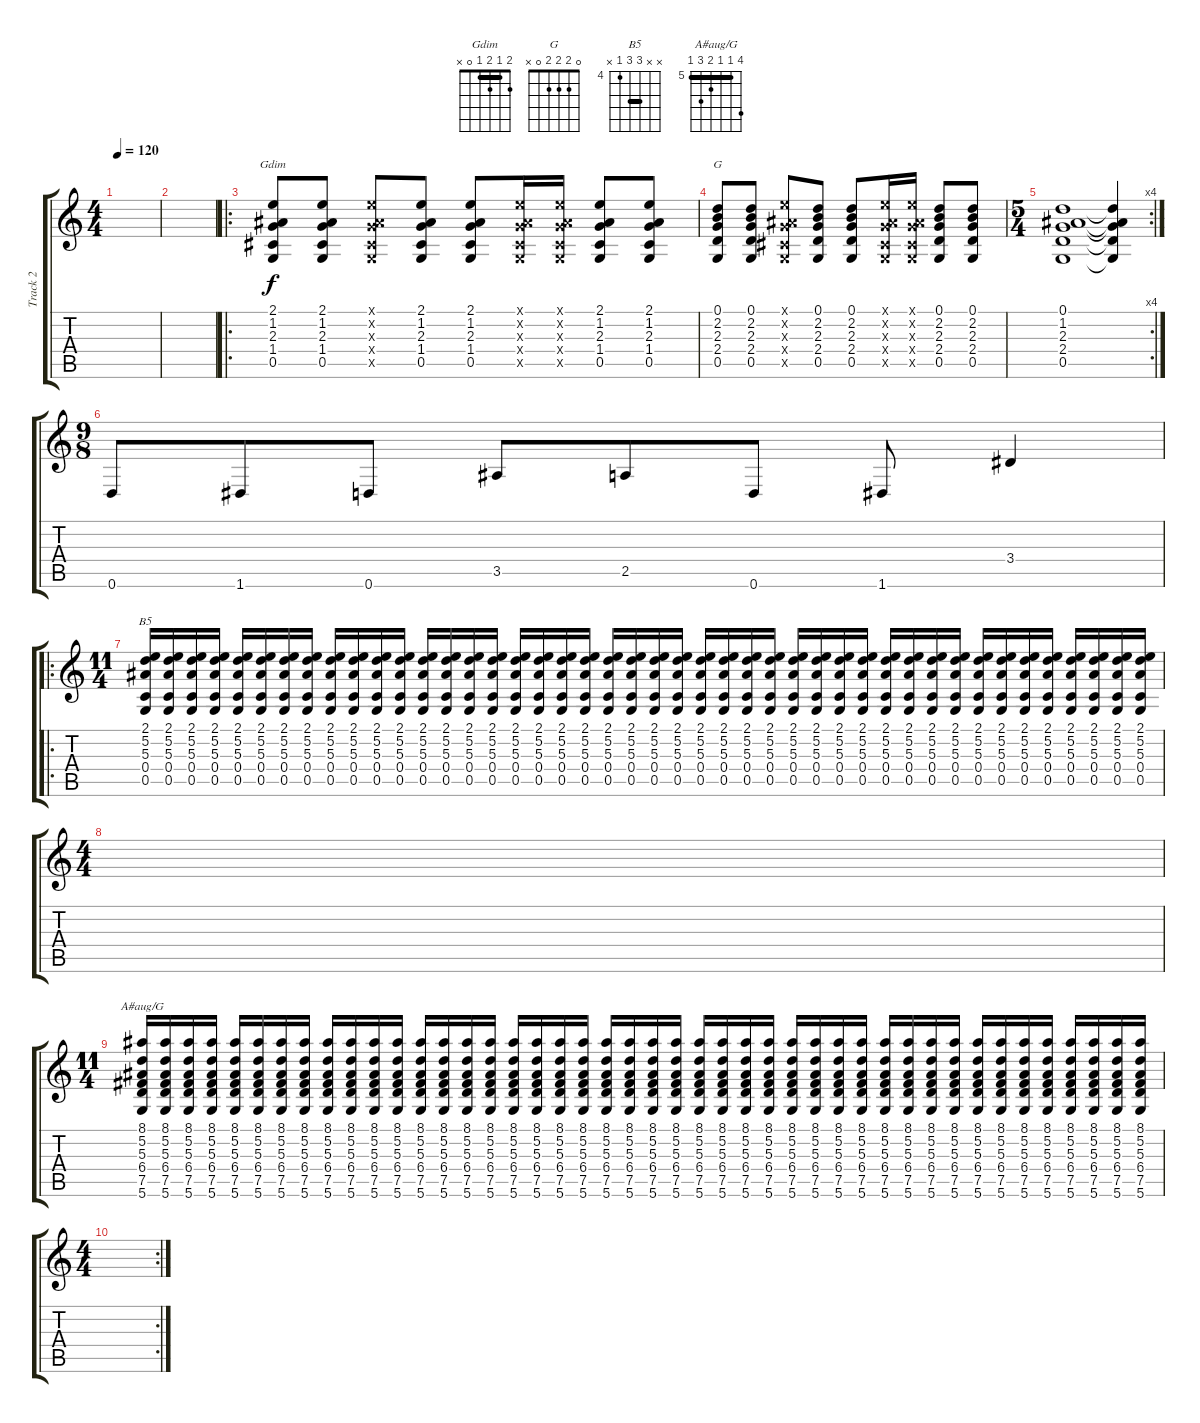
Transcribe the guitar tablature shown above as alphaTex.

\track ("Track 2" "Track 2") {instrument distortionguitar}
\staff {score tabs}
\tuning (D4 A3 F3 C3 G2 D2) {hide}
\chord ("Gdim" 2 1 2 1 0 x) {barre 1}
\chord ("G" 0 2 2 2 0 x)
\chord ("B5" x x 6 6 4 x) {firstfret 4 barre 6}
\chord ("A#aug/G" 8 5 5 6 7 5) {firstfret 5 barre 5}
\ts (4 4)
\tempo 120
\clef g2
\ks c
|
|
\ro
(2.1 1.2 2.3 1.4 0.5).8{ch "Gdim" instrument distortionguitar} (2.1 1.2 2.3 1.4 0.5).8 (2.1{x} 1.2{x} 2.3{x} 1.4{x} 0.5{x}).8 (2.1 1.2 2.3 1.4 0.5).8 (2.1 1.2 2.3 1.4 0.5).8 (2.1{x} 1.2{x} 2.3{x} 1.4{x} 0.5{x}).16 (2.1{x} 1.2{x} 2.3{x} 1.4{x} 0.5{x}).16 (2.1 1.2 2.3 1.4 0.5).8 (2.1 1.2 2.3 1.4 0.5).8 |
(0.1 2.2 2.3 2.4 0.5).8{ch "G"} (0.1 2.2 2.3 2.4 0.5).8 (2.1{x} 1.2{x} 2.3{x} 1.4{x} 0.5{x}).8 (0.1 2.2 2.3 2.4 0.5).8 (0.1 2.2 2.3 2.4 0.5).8 (2.1{x} 1.2{x} 2.3{x} 1.4{x} 0.5{x}).16 (2.1{x} 1.2{x} 2.3{x} 1.4{x} 0.5{x}).16 (0.1 2.2 2.3 2.4 0.5).8 (0.1 2.2 2.3 2.4 0.5).8 |
\rc 4
\ts (5 4)
(0.1 1.2 2.3 2.4 0.5).1 (0.1{t} 1.2{t} 2.3{t} 2.4{t} 0.5{t}).4 |
\ts (9 8)
0.6.8 1.6.8 0.6.8 3.5.8 2.5.8 0.6.8 1.6.8 3.4.4 |
\ro
\ts (11 4)
(2.1 5.2 5.3 0.4 0.5).16{ch "B5"} (2.1 5.2 5.3 0.4 0.5).16 (2.1 5.2 5.3 0.4 0.5).16 (2.1 5.2 5.3 0.4 0.5).16 (2.1 5.2 5.3 0.4 0.5).16 (2.1 5.2 5.3 0.4 0.5).16 (2.1 5.2 5.3 0.4 0.5).16 (2.1 5.2 5.3 0.4 0.5).16 (2.1 5.2 5.3 0.4 0.5).16 (2.1 5.2 5.3 0.4 0.5).16 (2.1 5.2 5.3 0.4 0.5).16 (2.1 5.2 5.3 0.4 0.5).16 (2.1 5.2 5.3 0.4 0.5).16 (2.1 5.2 5.3 0.4 0.5).16 (2.1 5.2 5.3 0.4 0.5).16 (2.1 5.2 5.3 0.4 0.5).16 (2.1 5.2 5.3 0.4 0.5).16 (2.1 5.2 5.3 0.4 0.5).16 (2.1 5.2 5.3 0.4 0.5).16 (2.1 5.2 5.3 0.4 0.5).16 (2.1 5.2 5.3 0.4 0.5).16 (2.1 5.2 5.3 0.4 0.5).16 (2.1 5.2 5.3 0.4 0.5).16 (2.1 5.2 5.3 0.4 0.5).16 (2.1 5.2 5.3 0.4 0.5).16 (2.1 5.2 5.3 0.4 0.5).16 (2.1 5.2 5.3 0.4 0.5).16 (2.1 5.2 5.3 0.4 0.5).16 (2.1 5.2 5.3 0.4 0.5).16 (2.1 5.2 5.3 0.4 0.5).16 (2.1 5.2 5.3 0.4 0.5).16 (2.1 5.2 5.3 0.4 0.5).16 (2.1 5.2 5.3 0.4 0.5).16 (2.1 5.2 5.3 0.4 0.5).16 (2.1 5.2 5.3 0.4 0.5).16 (2.1 5.2 5.3 0.4 0.5).16 (2.1 5.2 5.3 0.4 0.5).16 (2.1 5.2 5.3 0.4 0.5).16 (2.1 5.2 5.3 0.4 0.5).16 (2.1 5.2 5.3 0.4 0.5).16 (2.1 5.2 5.3 0.4 0.5).16 (2.1 5.2 5.3 0.4 0.5).16 (2.1 5.2 5.3 0.4 0.5).16 (2.1 5.2 5.3 0.4 0.5).16 |
\ts (4 4)
|
\ts (11 4)
(8.1 5.2 5.3 6.4 7.5 5.6).16{ch "A#aug/G"} (8.1 5.2 5.3 6.4 7.5 5.6).16 (8.1 5.2 5.3 6.4 7.5 5.6).16 (8.1 5.2 5.3 6.4 7.5 5.6).16 (8.1 5.2 5.3 6.4 7.5 5.6).16 (8.1 5.2 5.3 6.4 7.5 5.6).16 (8.1 5.2 5.3 6.4 7.5 5.6).16 (8.1 5.2 5.3 6.4 7.5 5.6).16 (8.1 5.2 5.3 6.4 7.5 5.6).16 (8.1 5.2 5.3 6.4 7.5 5.6).16 (8.1 5.2 5.3 6.4 7.5 5.6).16 (8.1 5.2 5.3 6.4 7.5 5.6).16 (8.1 5.2 5.3 6.4 7.5 5.6).16 (8.1 5.2 5.3 6.4 7.5 5.6).16 (8.1 5.2 5.3 6.4 7.5 5.6).16 (8.1 5.2 5.3 6.4 7.5 5.6).16 (8.1 5.2 5.3 6.4 7.5 5.6).16 (8.1 5.2 5.3 6.4 7.5 5.6).16 (8.1 5.2 5.3 6.4 7.5 5.6).16 (8.1 5.2 5.3 6.4 7.5 5.6).16 (8.1 5.2 5.3 6.4 7.5 5.6).16 (8.1 5.2 5.3 6.4 7.5 5.6).16 (8.1 5.2 5.3 6.4 7.5 5.6).16 (8.1 5.2 5.3 6.4 7.5 5.6).16 (8.1 5.2 5.3 6.4 7.5 5.6).16 (8.1 5.2 5.3 6.4 7.5 5.6).16 (8.1 5.2 5.3 6.4 7.5 5.6).16 (8.1 5.2 5.3 6.4 7.5 5.6).16 (8.1 5.2 5.3 6.4 7.5 5.6).16 (8.1 5.2 5.3 6.4 7.5 5.6).16 (8.1 5.2 5.3 6.4 7.5 5.6).16 (8.1 5.2 5.3 6.4 7.5 5.6).16 (8.1 5.2 5.3 6.4 7.5 5.6).16 (8.1 5.2 5.3 6.4 7.5 5.6).16 (8.1 5.2 5.3 6.4 7.5 5.6).16 (8.1 5.2 5.3 6.4 7.5 5.6).16 (8.1 5.2 5.3 6.4 7.5 5.6).16 (8.1 5.2 5.3 6.4 7.5 5.6).16 (8.1 5.2 5.3 6.4 7.5 5.6).16 (8.1 5.2 5.3 6.4 7.5 5.6).16 (8.1 5.2 5.3 6.4 7.5 5.6).16 (8.1 5.2 5.3 6.4 7.5 5.6).16 (8.1 5.2 5.3 6.4 7.5 5.6).16 (8.1 5.2 5.3 6.4 7.5 5.6).16 |
\rc 2
\ts (4 4)
